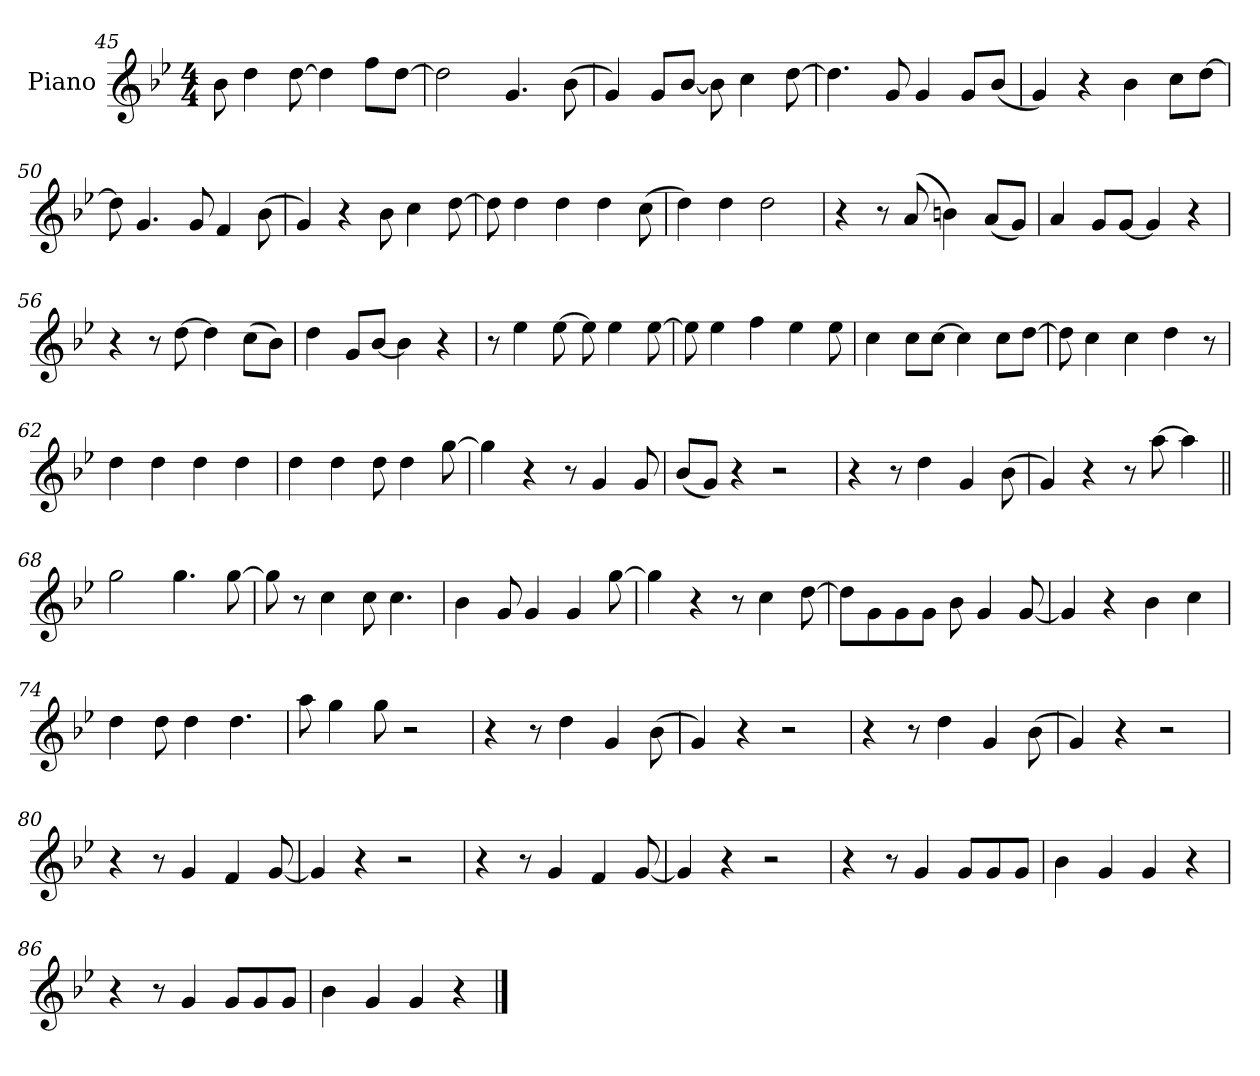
**kern
*part1
*staff1
*I"Piano
*I'Pno.
*clefG2
*k[b-e-]
*M4/4
=45
8b-
4dd
[8dd
4dd]
8ffL
[8ddJ
=46
2dd]
4.g
(>8b-
=47
4g)
8gL
[8b-J
8b-]
4cc
[8dd
=48
4.dd]
8g
4g
8gL
(<8b-J
=49
4g)
4r
4b-
8ccL
[8ddJ
=50
8dd]
4.g
8g
4f
(>8b-
=51
4g)
4r
8b-
4cc
[8dd
=52
8dd]
4dd
4dd
4dd
(>8cc
=53
4dd)
4dd
2dd
=54
4r
8r
(>8a
4bn)
(<8aL
8gJ)
=55
4a
8gL
[8gJ
4g]
4r
=56
4r
8r
[8dd
4dd]
(>8ccL
8b-J)
=57
4dd
8gL
[8b-J
4b-]
4r
=58
8r
4ee-
[8ee-
8ee-]
4ee-
[8ee-
=59
8ee-]
4ee-
4ff
4ee-
8ee-
=60
4cc
8ccL
[8ccJ
4cc]
8ccL
[8ddJ
=61
8dd]
4cc
4cc
4dd
8r
=62
4dd
4dd
4dd
4dd
=63
4dd
4dd
8dd
4dd
[8gg
=64
4gg]
4r
8r
4g
8g
=65
(<8b-L
8gJ)
4r
2r
=66
4r
8r
4dd
4g
(>8b-
=67
4g)
4r
8r
[8aa
4aa]
=68||
2gg
4.gg
[8gg
=69
8gg]
8r
4cc
8cc
4.cc
=70
4b-
8g
4g
4g
[8gg
=71
4gg]
4r
8r
4cc
[8dd
=72
8ddL]
8g
8g
8gJ
8b-
4g
[8g
=73
4g]
4r
4b-
4cc
=74
4dd
8dd
4dd
4.dd
=75
8aa
4gg
8gg
2r
=76
4r
8r
4dd
4g
(>8b-
=77
4g)
4r
2r
=78
4r
8r
4dd
4g
(>8b-
=79
4g)
4r
2r
=80
4r
8r
4g
4f
[8g
=81
4g]
4r
2r
=82
4r
8r
4g
4f
[8g
=83
4g]
4r
2r
=84
4r
8r
4g
8gL
8g
8gJ
=85
4b-
4g
4g
4r
=86
4r
8r
4g
8gL
8g
8gJ
=87
4b-
4g
4g
4r
==
*-
